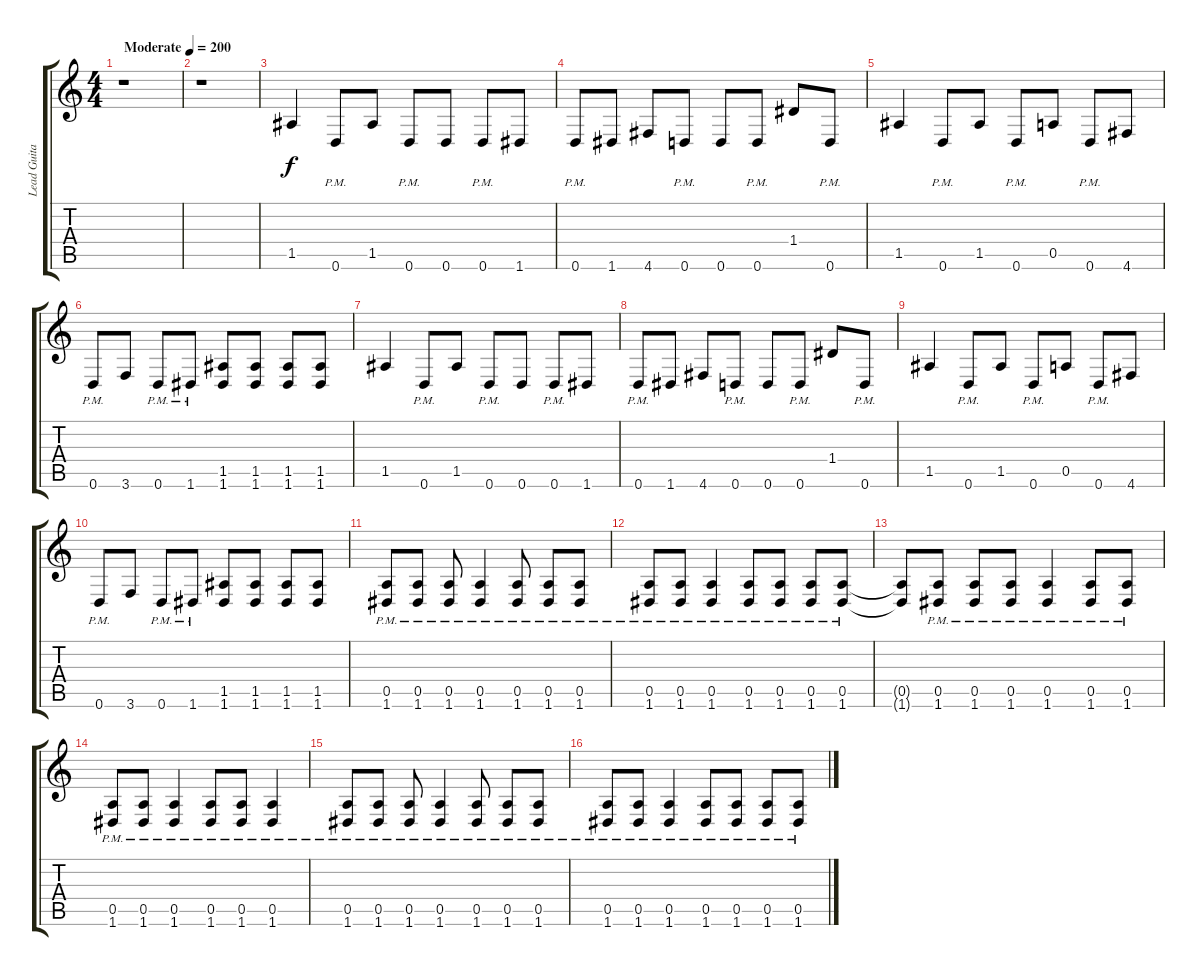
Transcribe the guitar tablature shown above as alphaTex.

\track ("Lead Guitar (Chris)" "Lead Guita") {instrument distortionguitar}
\staff {score tabs}
\tuning (E4 B3 G3 D3 A2 D2) {hide}
\ts (4 4)
\tempo (200 "Moderate")
\clef g2
\ks c
r.1{dy f instrument distortionguitar} |
r.1 |
1.5.4 0.6{pm}.8 1.5.8 0.6{pm}.8 0.6.8 0.6{pm}.8 1.6.8 |
0.6{pm}.8 1.6.8 4.6.8 0.6{pm}.8 0.6.8 0.6{pm}.8 1.4.8 0.6{pm}.8 |
1.5.4 0.6{pm}.8 1.5.8 0.6{pm}.8 0.5.8 0.6{pm}.8 4.6.8 |
0.6{pm}.8 3.6.8 0.6{pm}.8 1.6{pm}.8 (1.5 1.6).8 (1.5 1.6).8 (1.5 1.6).8 (1.5 1.6).8 |
1.5.4 0.6{pm}.8 1.5.8 0.6{pm}.8 0.6.8 0.6{pm}.8 1.6.8 |
0.6{pm}.8 1.6.8 4.6.8 0.6{pm}.8 0.6.8 0.6{pm}.8 1.4.8 0.6{pm}.8 |
1.5.4 0.6{pm}.8 1.5.8 0.6{pm}.8 0.5.8 0.6{pm}.8 4.6.8 |
0.6{pm}.8 3.6.8 0.6{pm}.8 1.6{pm}.8 (1.5 1.6).8 (1.5 1.6).8 (1.5 1.6).8 (1.5 1.6).8 |
(0.5{pm} 1.6{pm}).8 (0.5{pm} 1.6{pm}).8 (0.5{pm} 1.6{pm}).8 (0.5{pm} 1.6{pm}).4 (0.5{pm} 1.6{pm}).8 (0.5{pm} 1.6{pm}).8 (0.5{pm} 1.6{pm}).8 |
(0.5{pm} 1.6{pm}).8 (0.5{pm} 1.6{pm}).8 (0.5{pm} 1.6{pm}).4 (0.5{pm} 1.6{pm}).8 (0.5{pm} 1.6{pm}).8 (0.5{pm} 1.6{pm}).8 (0.5{pm} 1.6{pm}).8 |
(0.5{t} 1.6{t}).8 (0.5{pm} 1.6{pm}).8 (0.5{pm} 1.6{pm}).8 (0.5{pm} 1.6{pm}).8 (0.5{pm} 1.6{pm}).4 (0.5{pm} 1.6{pm}).8 (0.5{pm} 1.6{pm}).8 |
(0.5{pm} 1.6{pm}).8 (0.5{pm} 1.6{pm}).8 (0.5{pm} 1.6{pm}).4 (0.5{pm} 1.6{pm}).8 (0.5{pm} 1.6{pm}).8 (0.5{pm} 1.6{pm}).4 |
(0.5{pm} 1.6{pm}).8 (0.5{pm} 1.6{pm}).8 (0.5{pm} 1.6{pm}).8 (0.5{pm} 1.6{pm}).4 (0.5{pm} 1.6{pm}).8 (0.5{pm} 1.6{pm}).8 (0.5{pm} 1.6{pm}).8 |
(0.5{pm} 1.6{pm}).8 (0.5{pm} 1.6{pm}).8 (0.5{pm} 1.6{pm}).4 (0.5{pm} 1.6{pm}).8 (0.5{pm} 1.6{pm}).8 (0.5{pm} 1.6{pm}).8 (0.5{pm} 1.6{pm}).8
